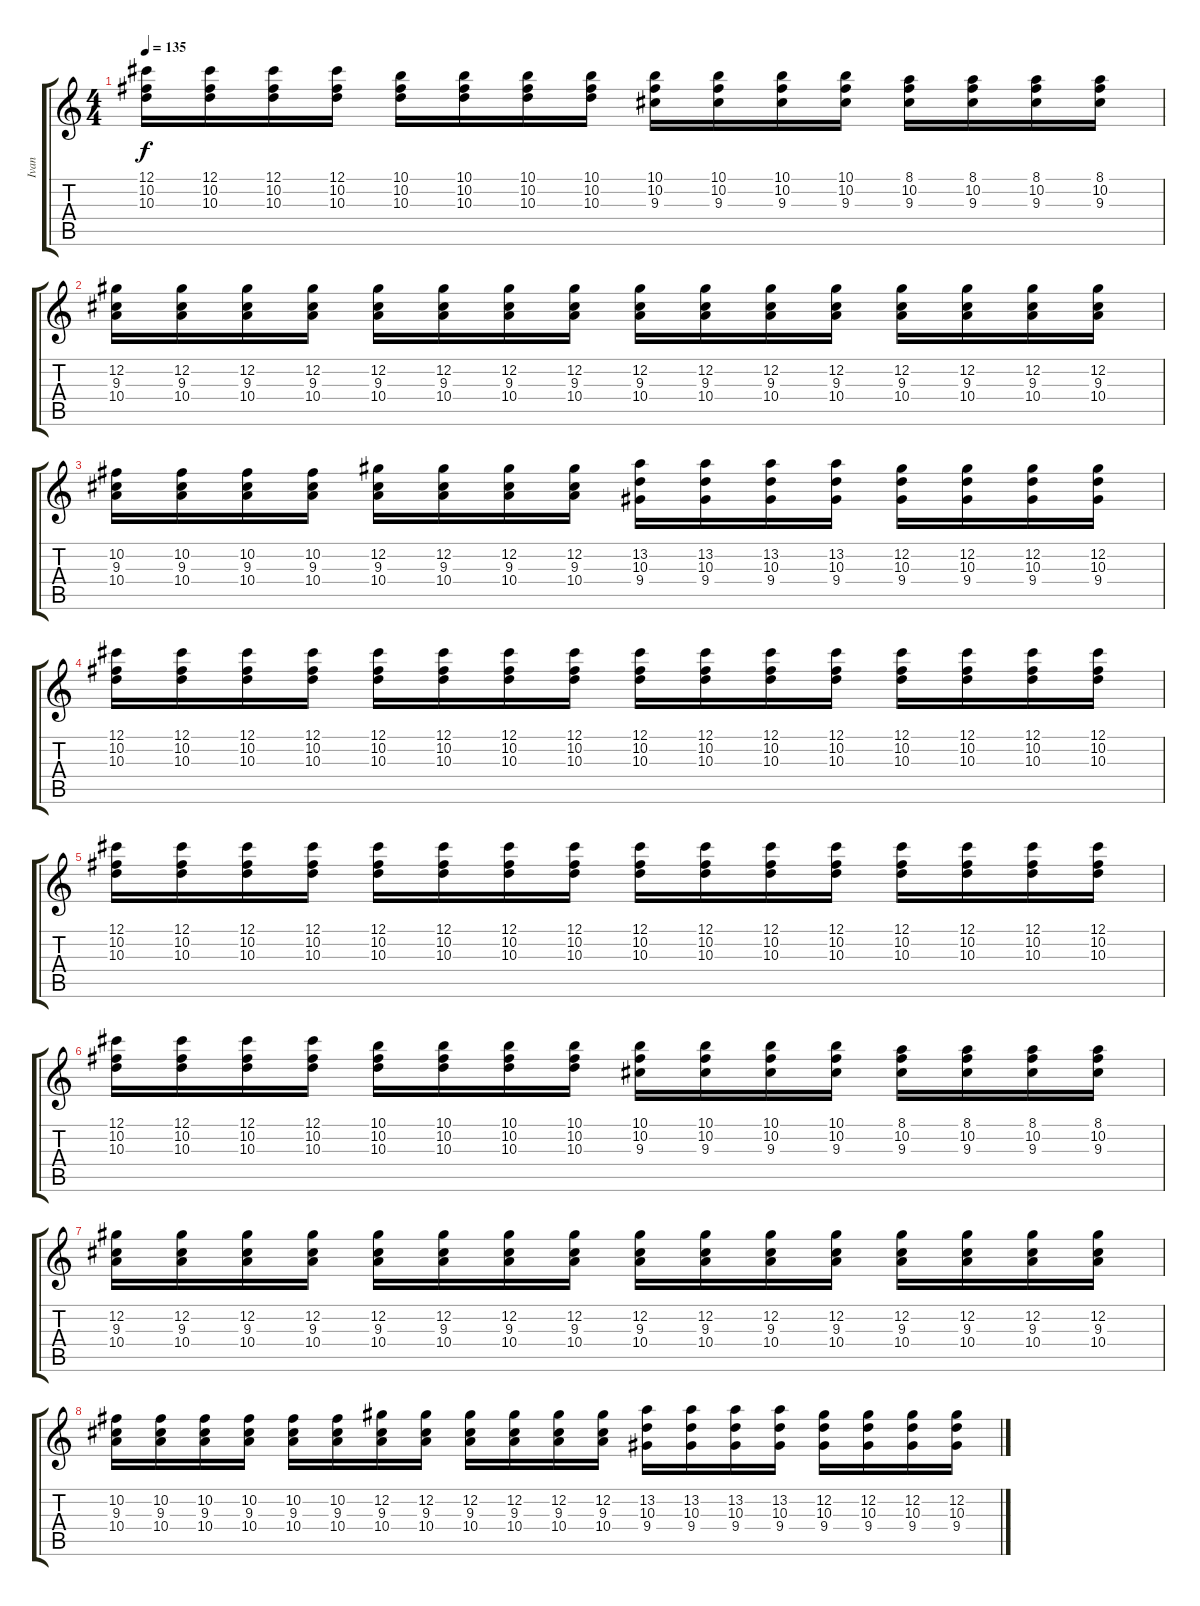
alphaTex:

\track ("Ivan" "Ivan") {instrument distortionguitar}
\staff {score tabs}
\tuning (Db4 Ab3 E3 B2 Gb2 Db2) {hide}
\ts (4 4)
\tempo 135
\clef g2
\ks c
(12.1 10.2 10.3).16{dy f} (12.1 10.2 10.3).16 (12.1 10.2 10.3).16 (12.1 10.2 10.3).16 (10.1 10.2 10.3).16 (10.1 10.2 10.3).16 (10.1 10.2 10.3).16 (10.1 10.2 10.3).16 (10.1 10.2 9.3).16 (10.1 10.2 9.3).16 (10.1 10.2 9.3).16 (10.1 10.2 9.3).16 (8.1 10.2 9.3).16 (8.1 10.2 9.3).16 (8.1 10.2 9.3).16 (8.1 10.2 9.3).16 |
(12.2 9.3 10.4).16 (12.2 9.3 10.4).16 (12.2 9.3 10.4).16 (12.2 9.3 10.4).16 (12.2 9.3 10.4).16 (12.2 9.3 10.4).16 (12.2 9.3 10.4).16 (12.2 9.3 10.4).16 (12.2 9.3 10.4).16 (12.2 9.3 10.4).16 (12.2 9.3 10.4).16 (12.2 9.3 10.4).16 (12.2 9.3 10.4).16 (12.2 9.3 10.4).16 (12.2 9.3 10.4).16 (12.2 9.3 10.4).16 |
(10.2 9.3 10.4).16 (10.2 9.3 10.4).16 (10.2 9.3 10.4).16 (10.2 9.3 10.4).16 (12.2 9.3 10.4).16 (12.2 9.3 10.4).16 (12.2 9.3 10.4).16 (12.2 9.3 10.4).16 (13.2 10.3 9.4).16 (13.2 10.3 9.4).16 (13.2 10.3 9.4).16 (13.2 10.3 9.4).16 (12.2 10.3 9.4).16 (12.2 10.3 9.4).16 (12.2 10.3 9.4).16 (12.2 10.3 9.4).16 |
(12.1 10.2 10.3).16 (12.1 10.2 10.3).16 (12.1 10.2 10.3).16 (12.1 10.2 10.3).16 (12.1 10.2 10.3).16 (12.1 10.2 10.3).16 (12.1 10.2 10.3).16 (12.1 10.2 10.3).16 (12.1 10.2 10.3).16 (12.1 10.2 10.3).16 (12.1 10.2 10.3).16 (12.1 10.2 10.3).16 (12.1 10.2 10.3).16 (12.1 10.2 10.3).16 (12.1 10.2 10.3).16 (12.1 10.2 10.3).16 |
(12.1 10.2 10.3).16 (12.1 10.2 10.3).16 (12.1 10.2 10.3).16 (12.1 10.2 10.3).16 (12.1 10.2 10.3).16 (12.1 10.2 10.3).16 (12.1 10.2 10.3).16 (12.1 10.2 10.3).16 (12.1 10.2 10.3).16 (12.1 10.2 10.3).16 (12.1 10.2 10.3).16 (12.1 10.2 10.3).16 (12.1 10.2 10.3).16 (12.1 10.2 10.3).16 (12.1 10.2 10.3).16 (12.1 10.2 10.3).16 |
(12.1 10.2 10.3).16 (12.1 10.2 10.3).16 (12.1 10.2 10.3).16 (12.1 10.2 10.3).16 (10.1 10.2 10.3).16 (10.1 10.2 10.3).16 (10.1 10.2 10.3).16 (10.1 10.2 10.3).16 (10.1 10.2 9.3).16 (10.1 10.2 9.3).16 (10.1 10.2 9.3).16 (10.1 10.2 9.3).16 (8.1 10.2 9.3).16 (8.1 10.2 9.3).16 (8.1 10.2 9.3).16 (8.1 10.2 9.3).16 |
(12.2 9.3 10.4).16 (12.2 9.3 10.4).16 (12.2 9.3 10.4).16 (12.2 9.3 10.4).16 (12.2 9.3 10.4).16 (12.2 9.3 10.4).16 (12.2 9.3 10.4).16 (12.2 9.3 10.4).16 (12.2 9.3 10.4).16 (12.2 9.3 10.4).16 (12.2 9.3 10.4).16 (12.2 9.3 10.4).16 (12.2 9.3 10.4).16 (12.2 9.3 10.4).16 (12.2 9.3 10.4).16 (12.2 9.3 10.4).16 |
(10.2 9.3 10.4).16 (10.2 9.3 10.4).16 (10.2 9.3 10.4).16 (10.2 9.3 10.4).16 (10.2 9.3 10.4).16 (10.2 9.3 10.4).16 (12.2 9.3 10.4).16 (12.2 9.3 10.4).16 (12.2 9.3 10.4).16 (12.2 9.3 10.4).16 (12.2 9.3 10.4).16 (12.2 9.3 10.4).16 (13.2 10.3 9.4).16 (13.2 10.3 9.4).16 (13.2 10.3 9.4).16 (13.2 10.3 9.4).16 (12.2 10.3 9.4).16 (12.2 10.3 9.4).16 (12.2 10.3 9.4).16 (12.2 10.3 9.4).16
